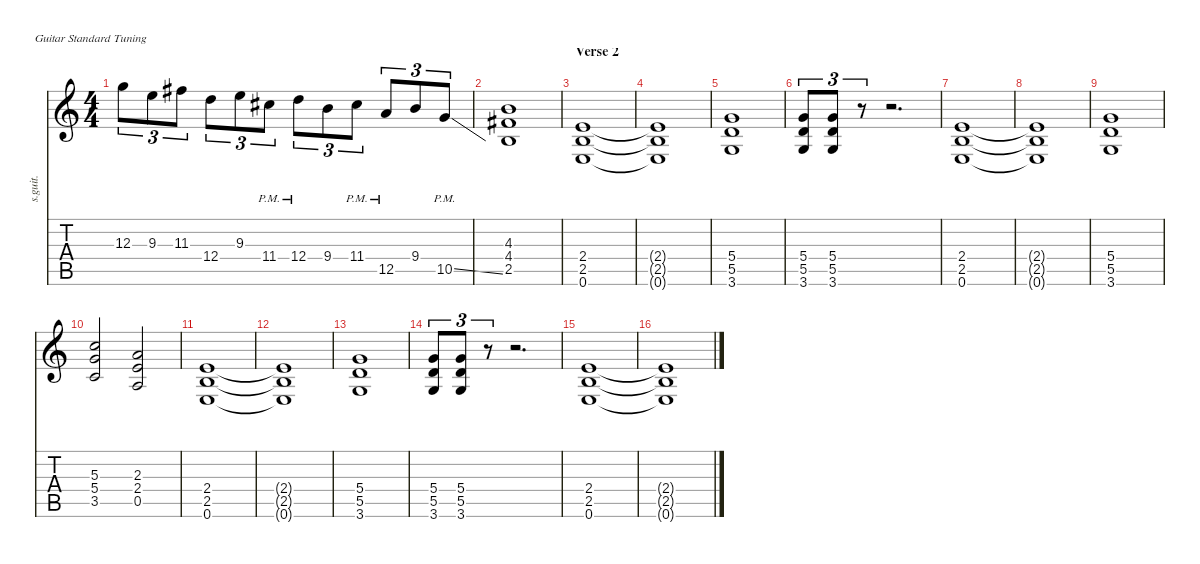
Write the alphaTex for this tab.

\defaultSystemsLayout 4
\hideDynamics
\bracketExtendMode nobrackets
\track ("Kirk Hammett (Lead)" "s.guit.") {instrument distortionguitar}
\staff {score tabs}
\tuning (E4 B3 G3 D3 A2 E2)
\ts (4 4)
\tempo (118 hide)
\clef g2
\ks c
12.3.8{tu (3 2) lyrics (0 "") lyrics (1 "") lyrics (2 "") lyrics (3 "") lyrics (4 "") dy f} 9.3.8{tu (3 2) lyrics (0 "") lyrics (1 "") lyrics (2 "") lyrics (3 "") lyrics (4 "")} 11.3{acc #}.8{tu (3 2) lyrics (0 "") lyrics (1 "") lyrics (2 "") lyrics (3 "") lyrics (4 "")} 12.4.8{tu (3 2) lyrics (0 "") lyrics (1 "") lyrics (2 "") lyrics (3 "") lyrics (4 "")} 9.3.8{tu (3 2) lyrics (0 "") lyrics (1 "") lyrics (2 "") lyrics (3 "") lyrics (4 "")} 11.4{pm acc #}.8{tu (3 2) lyrics (0 "") lyrics (1 "") lyrics (2 "") lyrics (3 "") lyrics (4 "")} 12.4{pm}.8{tu (3 2) lyrics (0 "") lyrics (1 "") lyrics (2 "") lyrics (3 "") lyrics (4 "")} 9.4.8{tu (3 2) lyrics (0 "") lyrics (1 "") lyrics (2 "") lyrics (3 "") lyrics (4 "")} 11.4{pm acc #}.8{tu (3 2) lyrics (0 "") lyrics (1 "") lyrics (2 "") lyrics (3 "") lyrics (4 "")} 12.5{pm}.8{tu (3 2) lyrics (0 "") lyrics (1 "") lyrics (2 "") lyrics (3 "") lyrics (4 "")} 9.4.8{tu (3 2) lyrics (0 "") lyrics (1 "") lyrics (2 "") lyrics (3 "") lyrics (4 "")} 10.5{ss pm}.8{tu (3 2) lyrics (0 "") lyrics (1 "") lyrics (2 "") lyrics (3 "") lyrics (4 "")} |
(4.3 4.4{acc #} 2.5).1{lyrics (0 "") lyrics (1 "") lyrics (2 "") lyrics (3 "") lyrics (4 "")} |
\section ("" "Verse 2")
(2.4 2.5 0.6).1{lyrics (0 "") lyrics (1 "") lyrics (2 "") lyrics (3 "") lyrics (4 "")} |
(2.4{t} 2.5{t} 0.6{t}).1{lyrics (0 "") lyrics (1 "") lyrics (2 "") lyrics (3 "") lyrics (4 "") dy mf} |
(5.4 5.5 3.6).1{lyrics (0 "") lyrics (1 "") lyrics (2 "") lyrics (3 "") lyrics (4 "") dy f} |
(5.4 5.5 3.6).8{tu (3 2) lyrics (0 "") lyrics (1 "") lyrics (2 "") lyrics (3 "") lyrics (4 "")} (5.4 5.5 3.6).8{tu (3 2) lyrics (0 "") lyrics (1 "") lyrics (2 "") lyrics (3 "") lyrics (4 "")} r.8{tu (3 2)} r.2{d} |
(2.4 2.5 0.6).1{lyrics (0 "") lyrics (1 "") lyrics (2 "") lyrics (3 "") lyrics (4 "")} |
(2.4{t} 2.5{t} 0.6{t}).1{lyrics (0 "") lyrics (1 "") lyrics (2 "") lyrics (3 "") lyrics (4 "") dy mf} |
(5.4 5.5 3.6).1{lyrics (0 "") lyrics (1 "") lyrics (2 "") lyrics (3 "") lyrics (4 "") dy f} |
(5.3 5.4 3.5).2{lyrics (0 "") lyrics (1 "") lyrics (2 "") lyrics (3 "") lyrics (4 "")} (2.3 2.4 0.5).2{lyrics (0 "") lyrics (1 "") lyrics (2 "") lyrics (3 "") lyrics (4 "")} |
(2.4 2.5 0.6).1{lyrics (0 "") lyrics (1 "") lyrics (2 "") lyrics (3 "") lyrics (4 "")} |
(2.4{t} 2.5{t} 0.6{t}).1{lyrics (0 "") lyrics (1 "") lyrics (2 "") lyrics (3 "") lyrics (4 "") dy mf} |
(5.4 5.5 3.6).1{lyrics (0 "") lyrics (1 "") lyrics (2 "") lyrics (3 "") lyrics (4 "") dy f} |
(5.4 5.5 3.6).8{tu (3 2) lyrics (0 "") lyrics (1 "") lyrics (2 "") lyrics (3 "") lyrics (4 "")} (5.4 5.5 3.6).8{tu (3 2) lyrics (0 "") lyrics (1 "") lyrics (2 "") lyrics (3 "") lyrics (4 "")} r.8{tu (3 2)} r.2{d} |
(2.4 2.5 0.6).1{lyrics (0 "") lyrics (1 "") lyrics (2 "") lyrics (3 "") lyrics (4 "")} |
(2.4{t} 2.5{t} 0.6{t}).1{lyrics (0 "") lyrics (1 "") lyrics (2 "") lyrics (3 "") lyrics (4 "") dy mf}
